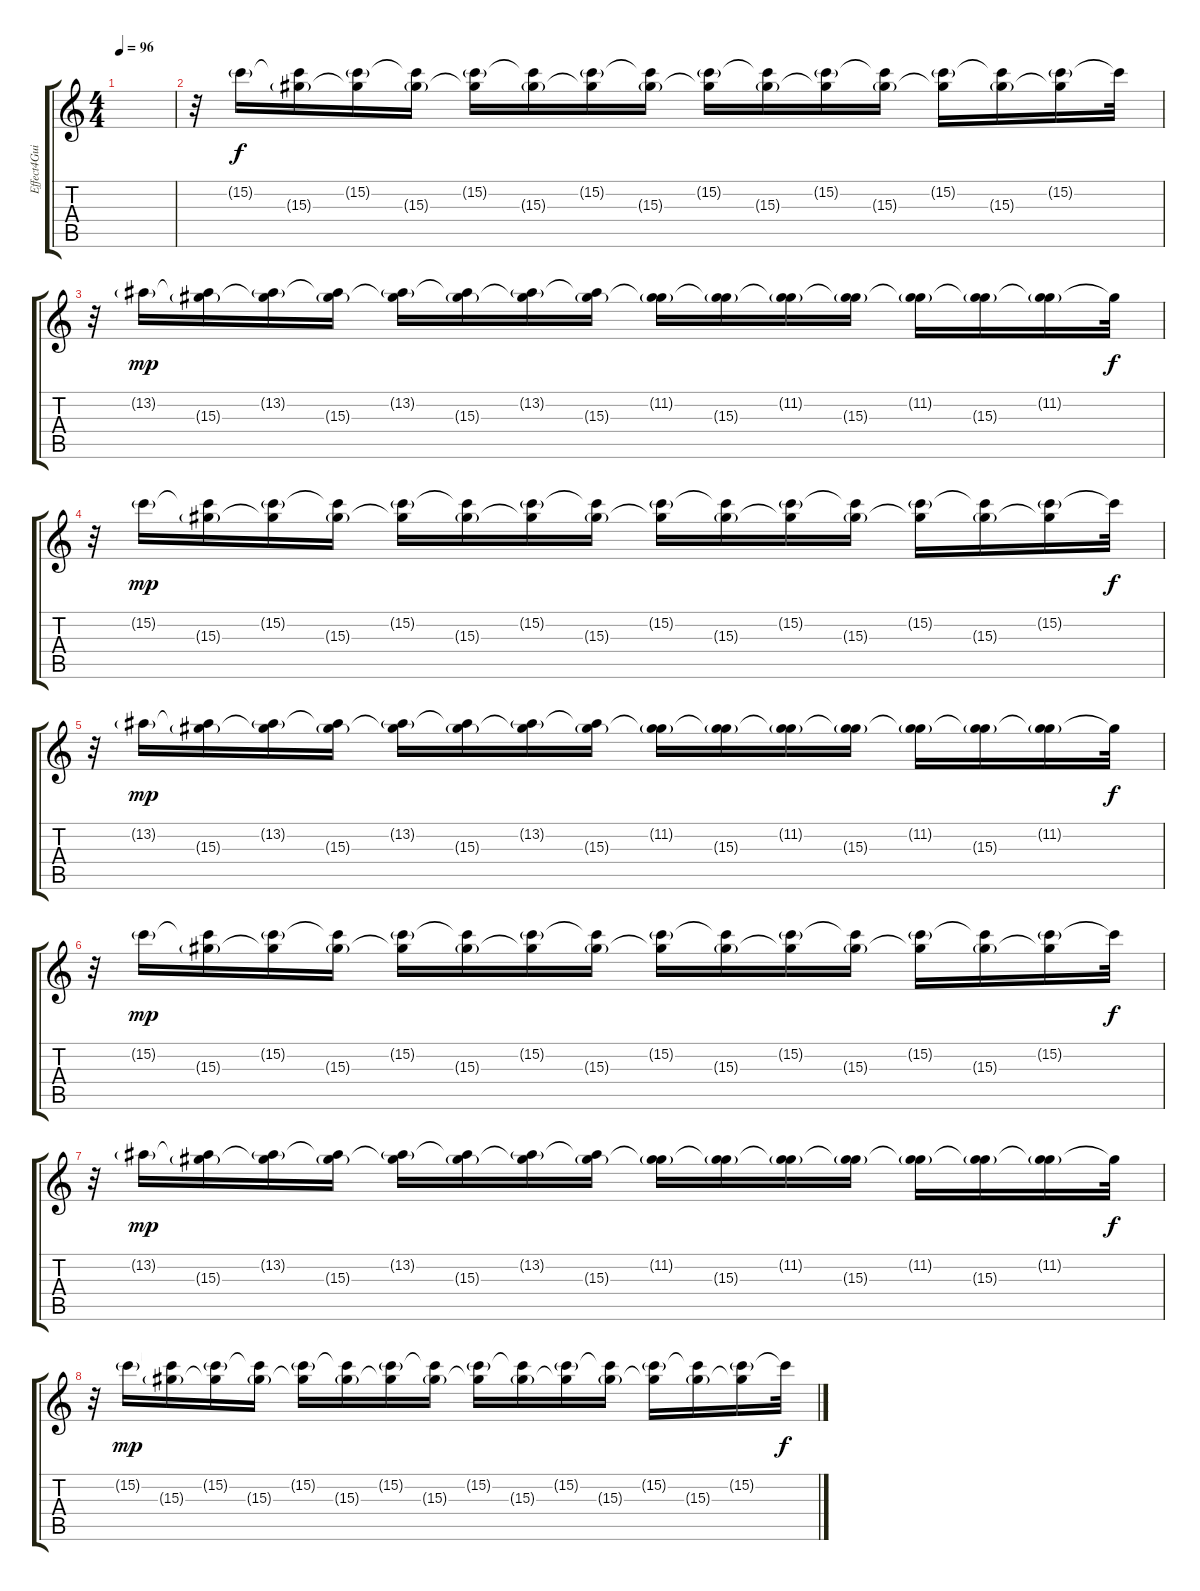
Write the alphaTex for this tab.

\track ("Effect4Guitar 2 (Dont pay attention)" "Effect4Gui") {instrument acousticguitarnylon}
\staff {score tabs}
\tuning (D4 A3 F3 C3 G2 C2) {hide}
\ts (4 4)
\tempo 96
\clef g2
\ks c
|
r.32{volume 3} 15.2{g}.16 (15.2{t} 15.3{g}).16 (15.2{g} 15.3{t}).16 (15.2{t} 15.3{g}).16 (15.2{g} 15.3{t}).16 (15.2{t} 15.3{g}).16 (15.2{g} 15.3{t}).16 (15.2{t} 15.3{g}).16{volume 4} (15.2{g} 15.3{t}).16 (15.2{t} 15.3{g}).16 (15.2{g} 15.3{t}).16 (15.2{t} 15.3{g}).16 (15.2{g} 15.3{t}).16 (15.2{t} 15.3{g}).16 (15.2{g} 15.3{t}).16 15.2{t}.32{dy f} |
r.32 13.2{g}.16{dy mp volume 6} (13.2{t} 15.3{g}).16 (13.2{g} 15.3{t}).16 (13.2{t} 15.3{g}).16 (13.2{g} 15.3{t}).16 (13.2{t} 15.3{g}).16 (13.2{g} 15.3{t}).16 (13.2{t} 15.3{g}).16{volume 7} (11.2{g} 15.3{t}).16 (11.2{t} 15.3{g}).16 (11.2{g} 15.3{t}).16 (11.2{t} 15.3{g}).16 (11.2{g} 15.3{t}).16 (11.2{t} 15.3{g}).16 (11.2{g} 15.3{t}).16 11.2{t}.32{dy f} |
r.32 15.2{g}.16{dy mp volume 8} (15.2{t} 15.3{g}).16 (15.2{g} 15.3{t}).16 (15.2{t} 15.3{g}).16 (15.2{g} 15.3{t}).16 (15.2{t} 15.3{g}).16 (15.2{g} 15.3{t}).16 (15.2{t} 15.3{g}).16{volume 9} (15.2{g} 15.3{t}).16 (15.2{t} 15.3{g}).16 (15.2{g} 15.3{t}).16 (15.2{t} 15.3{g}).16 (15.2{g} 15.3{t}).16 (15.2{t} 15.3{g}).16 (15.2{g} 15.3{t}).16 15.2{t}.32{dy f} |
r.32 13.2{g}.16{dy mp volume 10} (13.2{t} 15.3{g}).16 (13.2{g} 15.3{t}).16 (13.2{t} 15.3{g}).16 (13.2{g} 15.3{t}).16 (13.2{t} 15.3{g}).16 (13.2{g} 15.3{t}).16 (13.2{t} 15.3{g}).16{volume 11} (11.2{g} 15.3{t}).16 (11.2{t} 15.3{g}).16 (11.2{g} 15.3{t}).16 (11.2{t} 15.3{g}).16 (11.2{g} 15.3{t}).16 (11.2{t} 15.3{g}).16 (11.2{g} 15.3{t}).16 11.2{t}.32{dy f} |
r.32 15.2{g}.16{dy mp} (15.2{t} 15.3{g}).16 (15.2{g} 15.3{t}).16 (15.2{t} 15.3{g}).16 (15.2{g} 15.3{t}).16 (15.2{t} 15.3{g}).16 (15.2{g} 15.3{t}).16 (15.2{t} 15.3{g}).16 (15.2{g} 15.3{t}).16 (15.2{t} 15.3{g}).16 (15.2{g} 15.3{t}).16 (15.2{t} 15.3{g}).16 (15.2{g} 15.3{t}).16 (15.2{t} 15.3{g}).16 (15.2{g} 15.3{t}).16 15.2{t}.32{dy f} |
r.32 13.2{g}.16{dy mp} (13.2{t} 15.3{g}).16 (13.2{g} 15.3{t}).16 (13.2{t} 15.3{g}).16 (13.2{g} 15.3{t}).16 (13.2{t} 15.3{g}).16 (13.2{g} 15.3{t}).16 (13.2{t} 15.3{g}).16 (11.2{g} 15.3{t}).16 (11.2{t} 15.3{g}).16 (11.2{g} 15.3{t}).16 (11.2{t} 15.3{g}).16 (11.2{g} 15.3{t}).16 (11.2{t} 15.3{g}).16 (11.2{g} 15.3{t}).16 11.2{t}.32{dy f} |
r.32 15.2{g}.16{dy mp} (15.2{t} 15.3{g}).16 (15.2{g} 15.3{t}).16 (15.2{t} 15.3{g}).16 (15.2{g} 15.3{t}).16 (15.2{t} 15.3{g}).16 (15.2{g} 15.3{t}).16 (15.2{t} 15.3{g}).16 (15.2{g} 15.3{t}).16 (15.2{t} 15.3{g}).16 (15.2{g} 15.3{t}).16 (15.2{t} 15.3{g}).16 (15.2{g} 15.3{t}).16 (15.2{t} 15.3{g}).16 (15.2{g} 15.3{t}).16 15.2{t}.32{dy f}
